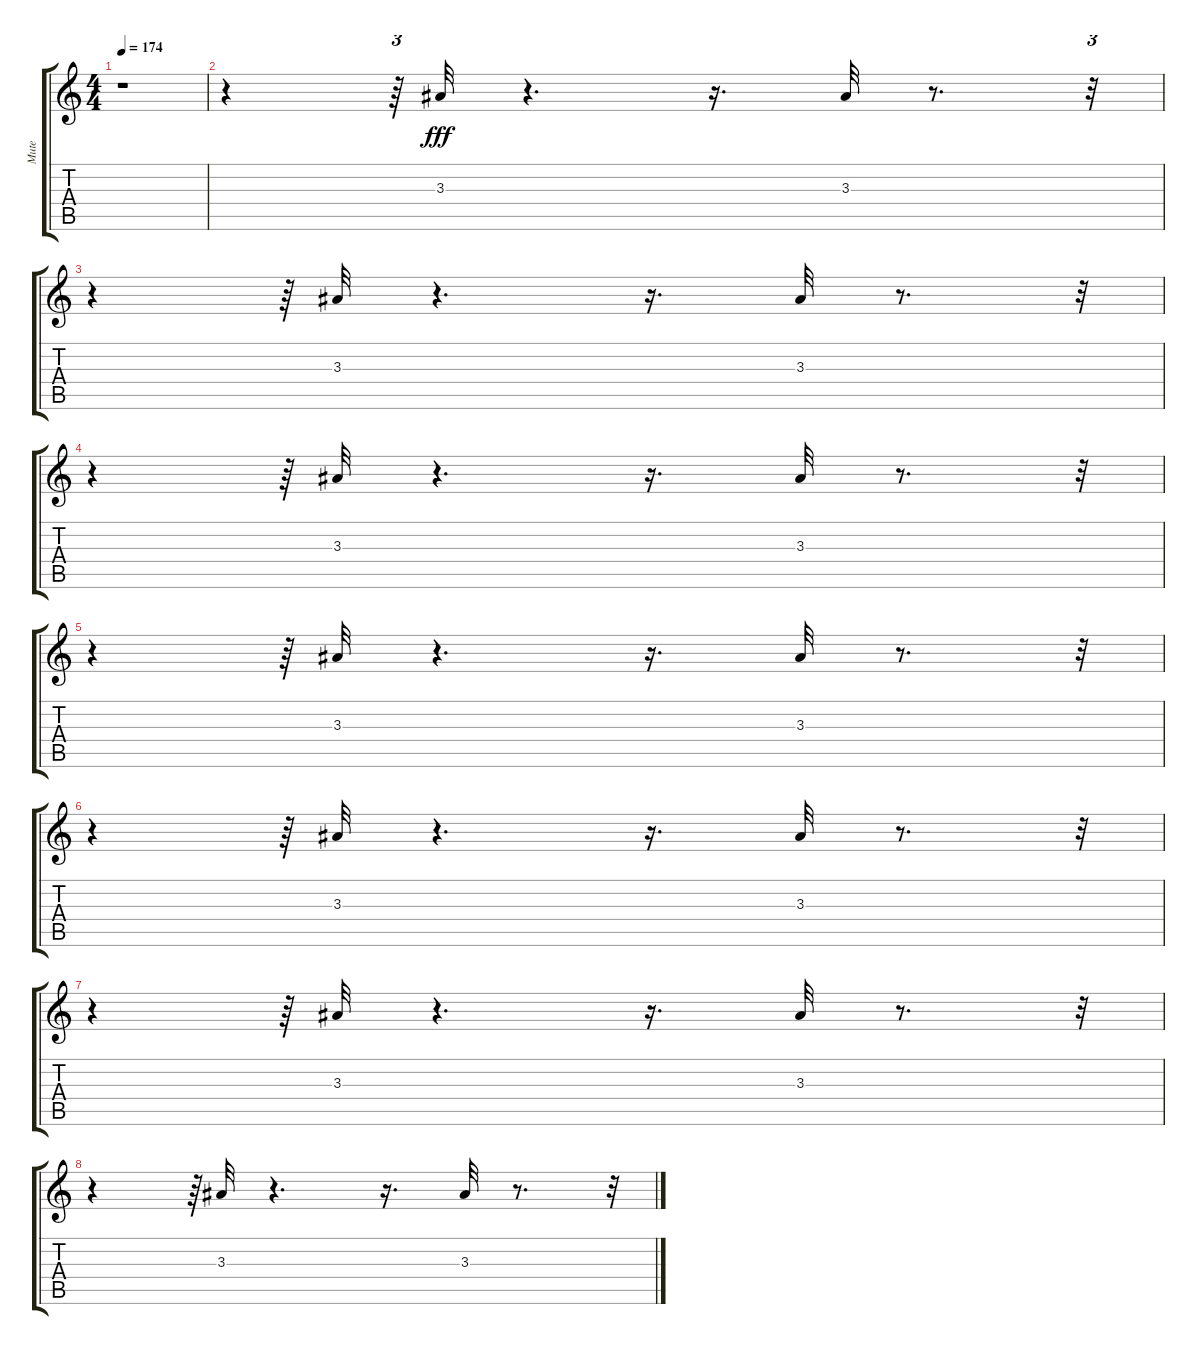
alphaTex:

\track ("Mute" "Mute") {instrument distortionguitar}
\staff {score tabs}
\tuning (E4 B3 G3 D3 A2 E2) {hide}
\ts (4 4)
\tempo 174
\clef g2
\ks c
r.1{dy fff} |
r.4 r.64{tu (3 2)} 3.3.32 r.4{d} r.16{d} 3.3.32 r.8{d} r.32{tu (3 2)} |
r.4 r.64{tu (3 2)} 3.3.32 r.4{d} r.16{d} 3.3.32 r.8{d} r.32{tu (3 2)} |
r.4 r.64{tu (3 2)} 3.3.32 r.4{d} r.16{d} 3.3.32 r.8{d} r.32{tu (3 2)} |
r.4 r.64{tu (3 2)} 3.3.32 r.4{d} r.16{d} 3.3.32 r.8{d} r.32{tu (3 2)} |
r.4 r.64{tu (3 2)} 3.3.32 r.4{d} r.16{d} 3.3.32 r.8{d} r.32{tu (3 2)} |
r.4 r.64{tu (3 2)} 3.3.32 r.4{d} r.16{d} 3.3.32 r.8{d} r.32{tu (3 2)} |
r.4 r.64{tu (3 2)} 3.3.32 r.4{d} r.16{d} 3.3.32 r.8{d} r.32{tu (3 2)}
